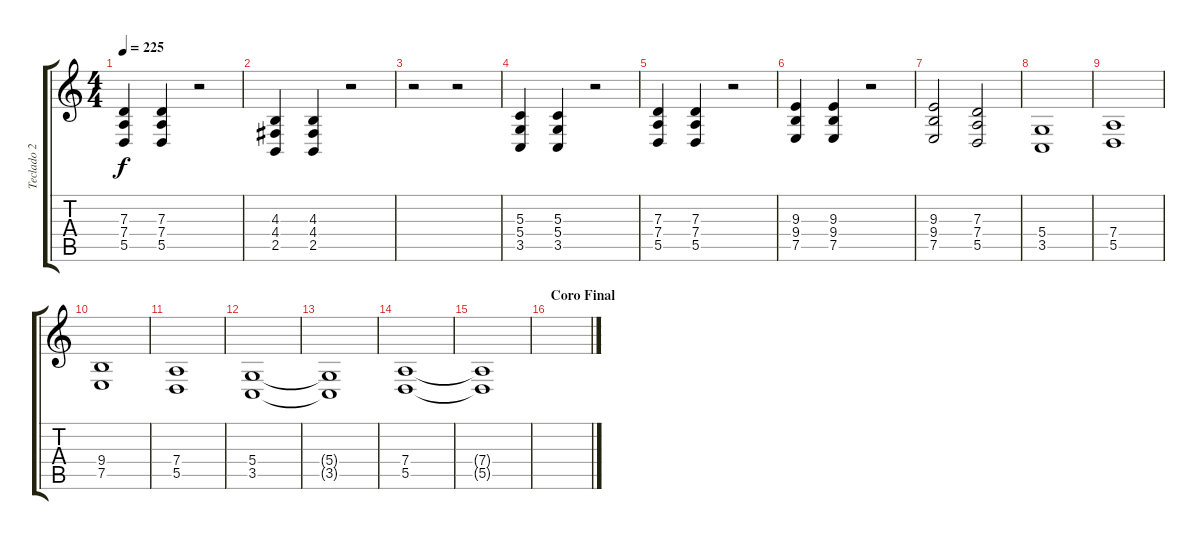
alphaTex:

\track ("Teclado 2" "Teclado 2") {instrument stringensemble1}
\staff {score tabs}
\tuning (E4 B3 G3 D3 A2 E2) {hide}
\ts (4 4)
\tempo 225
\clef g2
\ks c
(7.3 7.4 5.5).4{dy f} (7.3 7.4 5.5).4 r.2 |
(4.3 4.4 2.5).4 (4.3 4.4 2.5).4 r.2 |
r.2 r.2 |
(5.3 5.4 3.5).4 (5.3 5.4 3.5).4 r.2 |
(7.3 7.4 5.5).4 (7.3 7.4 5.5).4 r.2 |
(9.3 9.4 7.5).4 (9.3 9.4 7.5).4 r.2 |
(9.3 9.4 7.5).2 (7.3 7.4 5.5).2 |
(5.4 3.5).1 |
(7.4 5.5).1 |
(9.4 7.5).1 |
(7.4 5.5).1 |
(5.4 3.5).1 |
(5.4{t} 3.5{t}).1 |
(7.4 5.5).1 |
(7.4{t} 5.5{t}).1 |
\section ("" "Coro Final")
